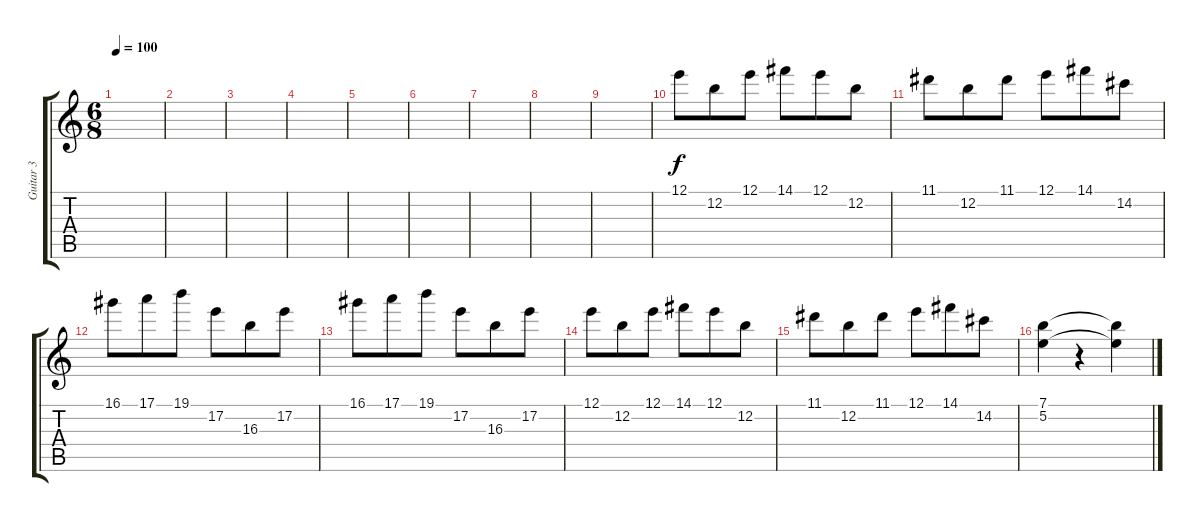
\track ("Guitar 3" "Guitar 3") {instrument distortionguitar}
\staff {score tabs}
\tuning (E4 B3 G3 D3 A2 E2) {hide}
\ts (6 8)
\tempo 100
\clef g2
\ks c
|
|
|
|
|
|
|
|
|
12.1.8 12.2.8 12.1.8 14.1.8 12.1.8 12.2.8 |
11.1.8 12.2.8 11.1.8 12.1.8 14.1.8 14.2.8 |
16.1.8 17.1.8 19.1.8 17.2.8 16.3.8 17.2.8 |
16.1.8 17.1.8 19.1.8 17.2.8 16.3.8 17.2.8 |
12.1.8 12.2.8 12.1.8 14.1.8 12.1.8 12.2.8 |
11.1.8 12.2.8 11.1.8 12.1.8 14.1.8 14.2.8 |
(7.1 5.2).4 r.4 (7.1{t} 5.2{t}).4
